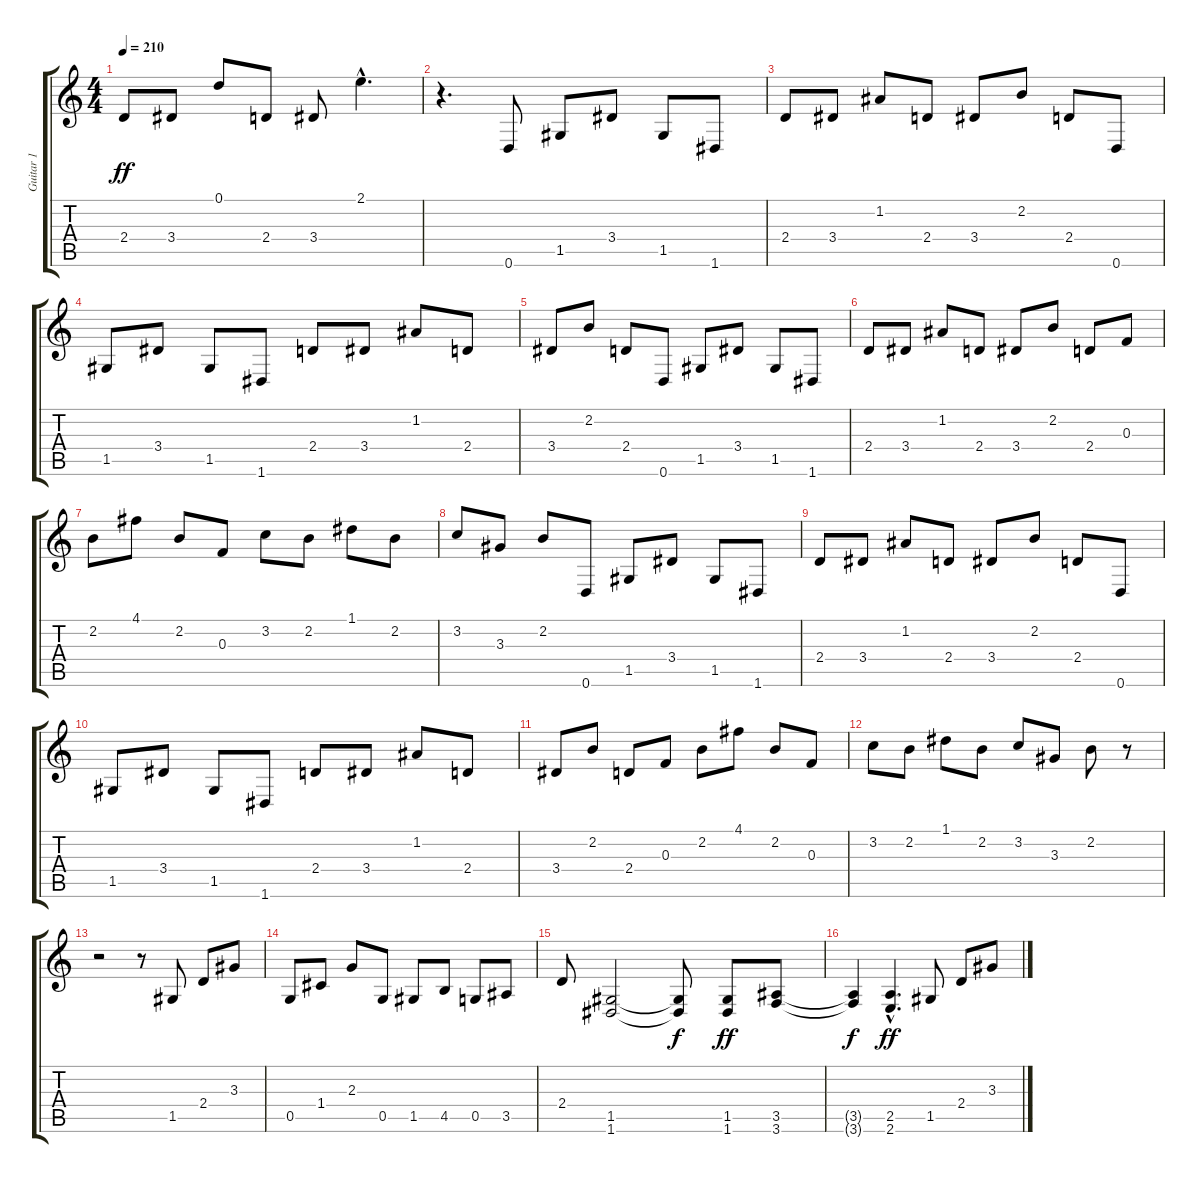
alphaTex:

\track ("Guitar 1" "Guitar 1") {instrument distortionguitar}
\staff {score tabs}
\tuning (D4 A3 F3 C3 G2 D2) {hide}
\ts (4 4)
\tempo 210
\clef g2
\ks c
2.4.8{dy ff} 3.4.8 0.1.8 2.4.8 3.4.8 2.1{hac}.4{d} |
r.4{d} 0.6.8 1.5.8 3.4.8 1.5.8 1.6.8 |
2.4.8 3.4.8 1.2.8 2.4.8 3.4.8 2.2.8 2.4.8 0.6.8 |
1.5.8 3.4.8 1.5.8 1.6.8 2.4.8 3.4.8 1.2.8 2.4.8 |
3.4.8 2.2.8 2.4.8 0.6.8 1.5.8 3.4.8 1.5.8 1.6.8 |
2.4.8 3.4.8 1.2.8 2.4.8 3.4.8 2.2.8 2.4.8 0.3.8 |
2.2.8 4.1.8 2.2.8 0.3.8 3.2.8 2.2.8 1.1.8 2.2.8 |
3.2.8 3.3.8 2.2.8 0.6.8 1.5.8 3.4.8 1.5.8 1.6.8 |
2.4.8 3.4.8 1.2.8 2.4.8 3.4.8 2.2.8 2.4.8 0.6.8 |
1.5.8 3.4.8 1.5.8 1.6.8 2.4.8 3.4.8 1.2.8 2.4.8 |
3.4.8 2.2.8 2.4.8 0.3.8 2.2.8 4.1.8 2.2.8 0.3.8 |
3.2.8 2.2.8 1.1.8 2.2.8 3.2.8 3.3.8 2.2.8 r.8 |
r.2 r.8 1.5.8 2.4.8 3.3.8 |
0.5.8 1.4.8 2.3.8 0.5.8 1.5.8 4.5.8 0.5.8 3.5.8 |
2.4.8 (1.5 1.6).2 (1.5{t} 1.6{t}).8{dy f} (1.5 1.6).8{dy ff} (3.5 3.6).8 |
(3.5{t} 3.6{t}).4{dy f} (2.5{hac} 2.6{hac}).4{d dy ff} 1.5.8 2.4.8 3.3.8
